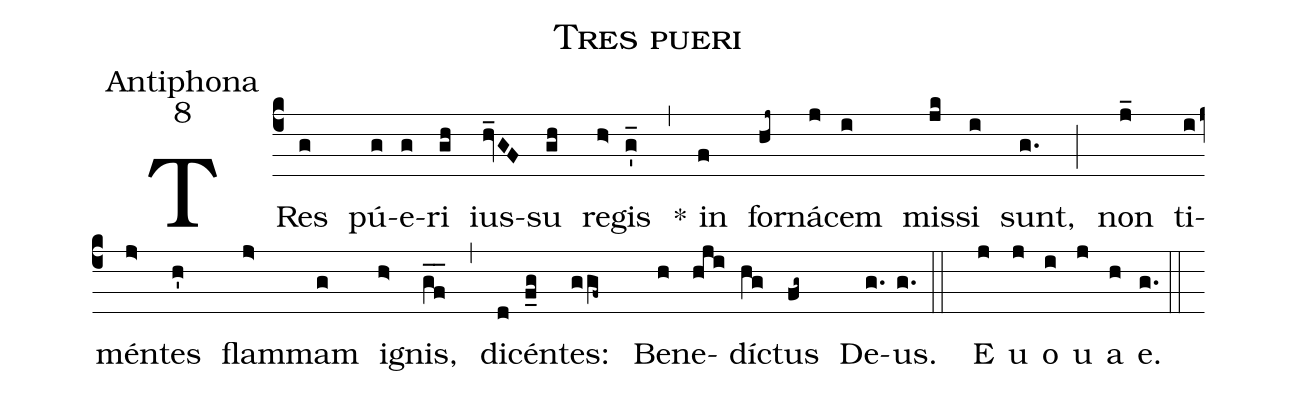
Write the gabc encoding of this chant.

name:Tres pueri;
office-part:Antiphona;
mode:8;
%%
(c4)TRes (g) pú(g)e(g)ri (gh) ius(h_vGF)su (gh) re(h>)gis (g_') *(,) in (f) for(hj~)ná(j)cem (i) mis(jk)si (i) sunt, (g.) (;) non (j_) ti(i)mén(j>)tes (h') flam(j>)mam (g) i(h>)gnis, (gf__) (,) di(d)cén(f_g)tes: (ggf~) Be(h)ne(hji)díc(hg)tus (fg~) De(g.)us. (g.::)
<eu>E(j) u(j) o(i) u(j) a(h) e.(g.) (::)</eu>()
